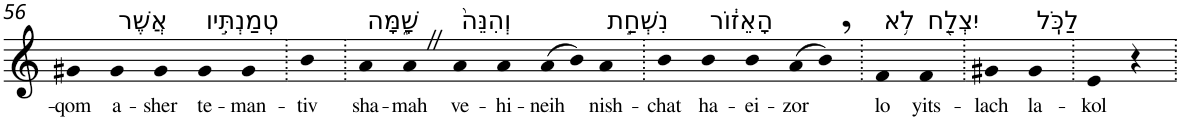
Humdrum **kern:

**kern	**text
*part1	*part1
*staff1	*staff1
*I"Piano	*
*I'Pno	*
!!LO:PB:g=z
*clefG2	*
*k[]	*
=56	=56
!	!LO:LY:b
4g#X	-qom
!LO:TX:a:t=אֲשֶׁר	!
!	!LO:LY:b
4g#	a-
!	!LO:LY:b
4g#	-sher
!LO:TX:a:t=טְמַנְתִּ֣יו	!
!	!LO:LY:b
4g#	te-
!	!LO:LY:b
4g#	-man-
=57.	=57.
!	!LO:LY:b
4b	-tiv
=58.	=58.
!LO:TX:a:t=שָׁ֑מָּה	!
!	!LO:LY:b
4a	sha-
!	!LO:LY:b
4aZ	-mah
!LO:TX:a:t=וְהִנֵּה֙	!
!	!LO:LY:b
4a	ve-
!	!LO:LY:b
4a	-hi-
!	!LO:LY:b
(>8a	-neih
8b)	.
!LO:TX:a:t=נִשְׁחַ֣ת	!
!	!LO:LY:b
4a	nish-
=59.	=59.
!	!LO:LY:b
4b	-chat
!LO:TX:a:t=הָאֵז֔וֹר	!
!	!LO:LY:b
4b	ha-
!	!LO:LY:b
4b	-ei-
!	!LO:LY:b
(>8a	-zor
8b,)	.
=60.	=60.
!LO:TX:a:t=לֹ֥א	!
!	!LO:LY:b
4f	lo
!LO:TX:a:t=יִצְלַ֖ח	!
!	!LO:LY:b
4f	yits-
=61.	=61.
!	!LO:LY:b
4g#X	-lach
!LO:TX:a:t=לַכֹּֽל	!
!	!LO:LY:b
4g#	la-
=62.	=62.
!	!LO:LY:b
4e	-kol
4r	.
=.	=.
*-	*-
